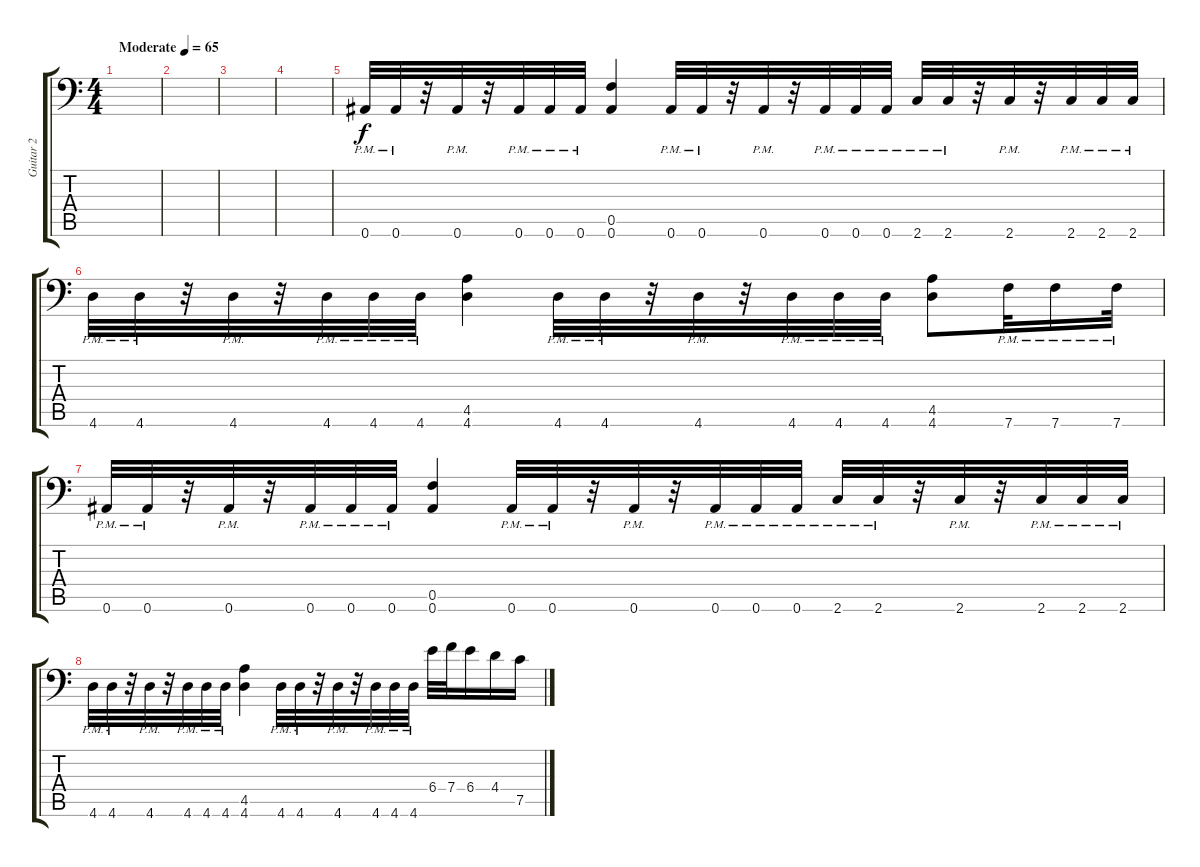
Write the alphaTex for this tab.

\track ("Guitar 2" "Guitar 2") {instrument distortionguitar}
\staff {score tabs}
\tuning (C4 G3 Eb3 Bb2 F2 Bb1) {hide}
\ts (4 4)
\tempo (65 "Moderate")
\clef f4
\ks c
|
|
|
|
0.6{pm}.32 0.6{pm}.32 r.32 0.6{pm}.32 r.32 0.6{pm}.32 0.6{pm}.32 0.6{pm}.32 (0.5 0.6).4 0.6{pm}.32 0.6{pm}.32 r.32 0.6{pm}.32 r.32 0.6{pm}.32 0.6{pm}.32 0.6{pm}.32 2.6{pm}.32 2.6{pm}.32 r.32 2.6{pm}.32 r.32 2.6{pm}.32 2.6{pm}.32 2.6{pm}.32 |
4.6{pm}.32 4.6{pm}.32 r.32 4.6{pm}.32 r.32 4.6{pm}.32 4.6{pm}.32 4.6{pm}.32 (4.5 4.6).4 4.6{pm}.32 4.6{pm}.32 r.32 4.6{pm}.32 r.32 4.6{pm}.32 4.6{pm}.32 4.6{pm}.32 (4.5 4.6).8 7.6{pm}.32 7.6{pm}.16 7.6{pm}.32 |
0.6{pm}.32 0.6{pm}.32 r.32 0.6{pm}.32 r.32 0.6{pm}.32 0.6{pm}.32 0.6{pm}.32 (0.5 0.6).4 0.6{pm}.32 0.6{pm}.32 r.32 0.6{pm}.32 r.32 0.6{pm}.32 0.6{pm}.32 0.6{pm}.32 2.6{pm}.32 2.6{pm}.32 r.32 2.6{pm}.32 r.32 2.6{pm}.32 2.6{pm}.32 2.6{pm}.32 |
4.6{pm}.32 4.6{pm}.32 r.32 4.6{pm}.32 r.32 4.6{pm}.32 4.6{pm}.32 4.6{pm}.32 (4.5 4.6).4 4.6{pm}.32 4.6{pm}.32 r.32 4.6{pm}.32 r.32 4.6{pm}.32 4.6{pm}.32 4.6{pm}.32 6.4.32 7.4.32 6.4.16 4.4.16 7.5.16
